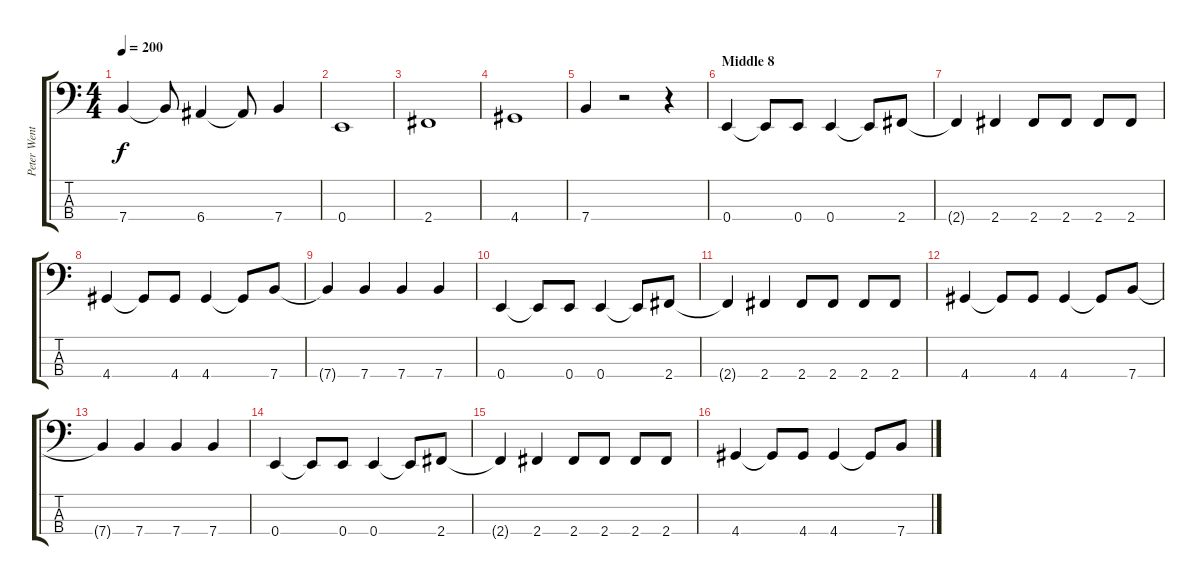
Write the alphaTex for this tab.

\track ("Peter Wentz (Bass)" "Peter Went") {instrument electricbasspick}
\staff {score tabs}
\tuning (G2 D2 A1 E1) {hide}
\ts (4 4)
\tempo 200
\clef f4
\ks c
7.4.4{dy f} 7.4{t}.8 6.4.4 6.4{t}.8 7.4.4 |
0.4.1 |
2.4.1 |
4.4.1 |
7.4.4 r.2 r.4 |
\section ("" "Middle 8")
0.4.4 0.4{t}.8 0.4.8 0.4.4 0.4{t}.8 2.4.8 |
2.4{t}.4 2.4.4 2.4.8 2.4.8 2.4.8 2.4.8 |
4.4.4 4.4{t}.8 4.4.8 4.4.4 4.4{t}.8 7.4.8 |
7.4{t}.4 7.4.4 7.4.4 7.4.4 |
0.4.4 0.4{t}.8 0.4.8 0.4.4 0.4{t}.8 2.4.8 |
2.4{t}.4 2.4.4 2.4.8 2.4.8 2.4.8 2.4.8 |
4.4.4 4.4{t}.8 4.4.8 4.4.4 4.4{t}.8 7.4.8 |
7.4{t}.4 7.4.4 7.4.4 7.4.4 |
0.4.4 0.4{t}.8 0.4.8 0.4.4 0.4{t}.8 2.4.8 |
2.4{t}.4 2.4.4 2.4.8 2.4.8 2.4.8 2.4.8 |
4.4.4 4.4{t}.8 4.4.8 4.4.4 4.4{t}.8 7.4.8
